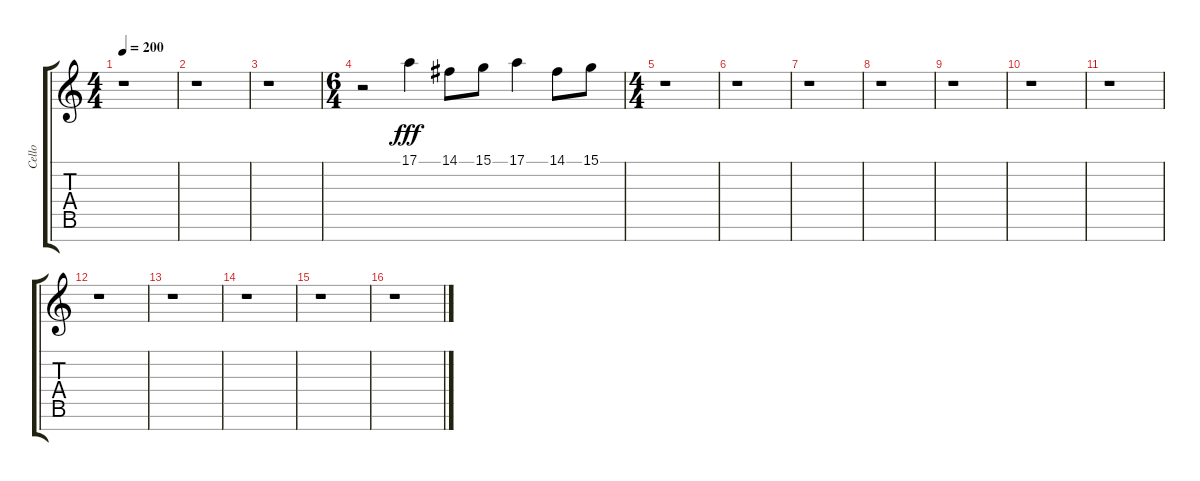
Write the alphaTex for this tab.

\track ("Cello" "Cello") {instrument cello}
\staff {score tabs}
\tuning (E4 B3 G3 D3 A2 E2 B1) {hide}
\ts (4 4)
\tempo 200
\clef g2
\ks c
r.1{dy f} |
r.1 |
r.1 |
\ts (6 4)
r.2 17.1.4{dy fff} 14.1.8 15.1.8 17.1.4 14.1.8 15.1.8 |
\ts (4 4)
r.1 |
r.1 |
r.1 |
r.1 |
r.1 |
r.1 |
r.1 |
r.1 |
r.1 |
r.1 |
r.1 |
r.1
